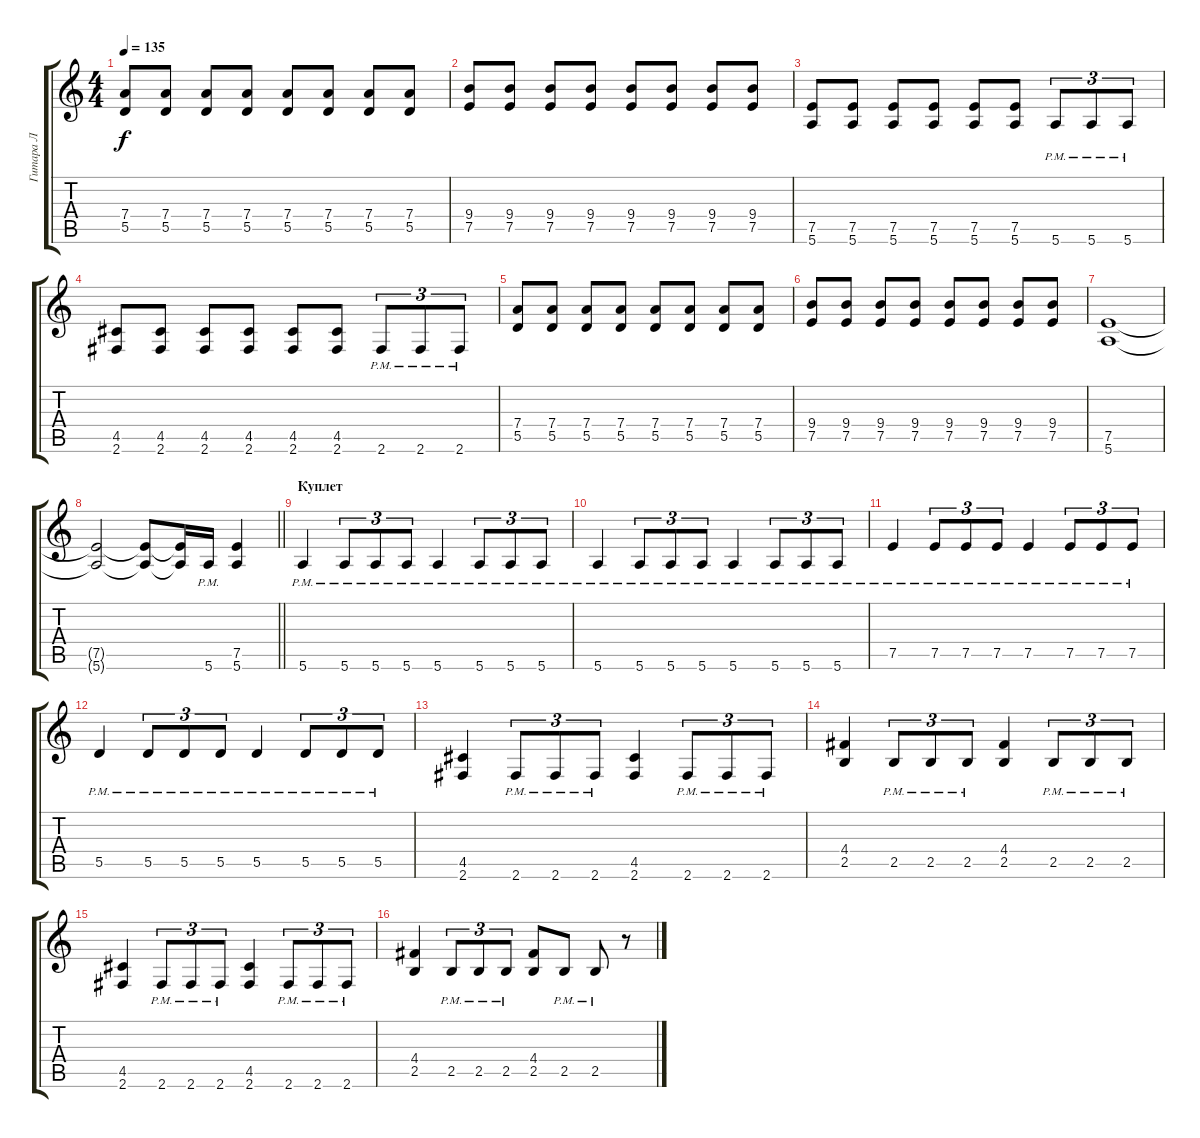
\track ("Гитара Л" "Гитара Л") {instrument distortionguitar}
\staff {score tabs}
\tuning (E4 B3 G3 D3 A2 E2) {hide}
\ts (4 4)
\tempo 135
\clef g2
\ks c
(7.4 5.5).8{dy f} (7.4 5.5).8 (7.4 5.5).8 (7.4 5.5).8 (7.4 5.5).8 (7.4 5.5).8 (7.4 5.5).8 (7.4 5.5).8 |
(9.4 7.5).8 (9.4 7.5).8 (9.4 7.5).8 (9.4 7.5).8 (9.4 7.5).8 (9.4 7.5).8 (9.4 7.5).8 (9.4 7.5).8 |
(7.5 5.6).8 (7.5 5.6).8 (7.5 5.6).8 (7.5 5.6).8 (7.5 5.6).8 (7.5 5.6).8 5.6{pm}.8{tu (3 2)} 5.6{pm}.8{tu (3 2)} 5.6{pm}.8{tu (3 2)} |
(4.5 2.6).8 (4.5 2.6).8 (4.5 2.6).8 (4.5 2.6).8 (4.5 2.6).8 (4.5 2.6).8 2.6{pm}.8{tu (3 2)} 2.6{pm}.8{tu (3 2)} 2.6{pm}.8{tu (3 2)} |
(7.4 5.5).8 (7.4 5.5).8 (7.4 5.5).8 (7.4 5.5).8 (7.4 5.5).8 (7.4 5.5).8 (7.4 5.5).8 (7.4 5.5).8 |
(9.4 7.5).8 (9.4 7.5).8 (9.4 7.5).8 (9.4 7.5).8 (9.4 7.5).8 (9.4 7.5).8 (9.4 7.5).8 (9.4 7.5).8 |
(7.5 5.6).1{volume 0} |
\barLineRight lightlight
(7.5{t} 5.6{t}).2 (7.5{t} 5.6{t}).8 (7.5{t} 5.6{t}).16 5.6{pm}.16{volume 13} (7.5 5.6).4 |
\section ("" "Куплет")
5.6{pm}.4 5.6{pm}.8{tu (3 2)} 5.6{pm}.8{tu (3 2)} 5.6{pm}.8{tu (3 2)} 5.6{pm}.4 5.6{pm}.8{tu (3 2)} 5.6{pm}.8{tu (3 2)} 5.6{pm}.8{tu (3 2)} |
5.6{pm}.4 5.6{pm}.8{tu (3 2)} 5.6{pm}.8{tu (3 2)} 5.6{pm}.8{tu (3 2)} 5.6{pm}.4 5.6{pm}.8{tu (3 2)} 5.6{pm}.8{tu (3 2)} 5.6{pm}.8{tu (3 2)} |
7.5{pm}.4 7.5{pm}.8{tu (3 2)} 7.5{pm}.8{tu (3 2)} 7.5{pm}.8{tu (3 2)} 7.5{pm}.4 7.5{pm}.8{tu (3 2)} 7.5{pm}.8{tu (3 2)} 7.5{pm}.8{tu (3 2)} |
5.5{pm}.4 5.5{pm}.8{tu (3 2)} 5.5{pm}.8{tu (3 2)} 5.5{pm}.8{tu (3 2)} 5.5{pm}.4 5.5{pm}.8{tu (3 2)} 5.5{pm}.8{tu (3 2)} 5.5{pm}.8{tu (3 2)} |
(4.5 2.6).4 2.6{pm}.8{tu (3 2)} 2.6{pm}.8{tu (3 2)} 2.6{pm}.8{tu (3 2)} (4.5 2.6).4 2.6{pm}.8{tu (3 2)} 2.6{pm}.8{tu (3 2)} 2.6{pm}.8{tu (3 2)} |
(4.4 2.5).4 2.5{pm}.8{tu (3 2)} 2.5{pm}.8{tu (3 2)} 2.5{pm}.8{tu (3 2)} (4.4 2.5).4 2.5{pm}.8{tu (3 2)} 2.5{pm}.8{tu (3 2)} 2.5{pm}.8{tu (3 2)} |
(4.5 2.6).4 2.6{pm}.8{tu (3 2)} 2.6{pm}.8{tu (3 2)} 2.6{pm}.8{tu (3 2)} (4.5 2.6).4 2.6{pm}.8{tu (3 2)} 2.6{pm}.8{tu (3 2)} 2.6{pm}.8{tu (3 2)} |
(4.4 2.5).4 2.5{pm}.8{tu (3 2)} 2.5{pm}.8{tu (3 2)} 2.5{pm}.8{tu (3 2)} (4.4 2.5).8 2.5{pm}.8 2.5{pm}.8 r.8
